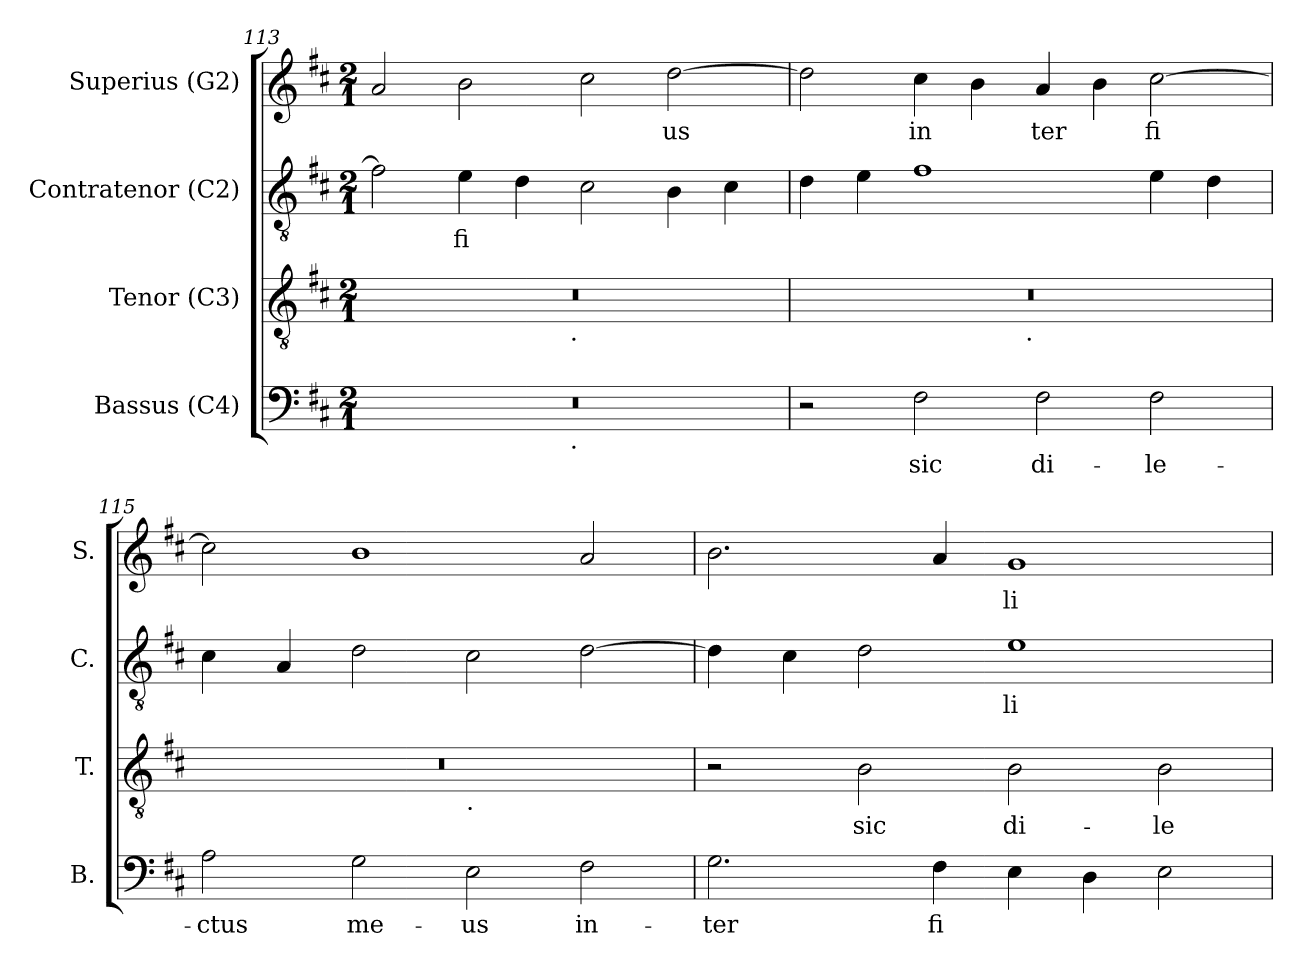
**kern	**text	**kern	**text	**kern	**text	**kern	**text
*part4	*part4	*part3	*part3	*part2	*part2	*part1	*part1
*staff4	*staff4	*staff3	*staff3	*staff2	*staff2	*staff1	*staff1
*I"Bassus (C4)	*	*I"Tenor (C3)	*	*I"Contratenor (C2)	*	*I"Superius (G2)	*
*I'B.	*	*I'T.	*	*I'C.	*	*I'S.	*
*clefF4	*	*clefGv2	*	*clefGv2	*	*clefG2	*
*k[f#c#]	*	*k[f#c#]	*	*k[f#c#]	*	*k[f#c#]	*
*D:	*	*D:	*	*D:	*	*D:	*
*M2/1	*	*M2/1	*	*M2/1	*	*M2/1	*
=113	=113	=113	=113	=113	=113	=113	=113
!	!	!	!	!	!LO:LY:b:cj	!	!LO:LY:b:cj
*^	*	*^	*	*	*	*	*
0r	2ryy	.	0r	2ryy	.	2f#\]	.	2a/	--
!	!	!	!	!	!	!	!LO:LY:b:cj	!	!LO:LY:b:cj
.	4ryy	.	.	4ryy	.	4e\	fi-	2b\	--
!	!	!	!	!	!	!	!LO:LY:b:cj	!	!
.	8...ryy	.	.	8...ryy	.	4d\	--	.	.
!	!	!	!	!LO:TX:b:t=.	!	!	!	!	!
!	!LO:TX:b:t=.	!	!	!	!	!	!	!	!
.	1ryy	.	.	1ryy	.	.	.	.	.
!	!	!	!	!	!	!	!LO:LY:b:cj	!	!LO:LY:b:cj
.	.	.	.	.	.	2c#\	--	2cc#\	--
!	!	!	!	!	!	!	!LO:LY:b:cj	!	!LO:LY:b:cj
.	.	.	.	.	.	4B\	--	[>2dd\	-us
!	!	!	!	!	!	!	!LO:LY:b:cj	!	!
.	.	.	.	.	.	4c#\	--	.	.
.	64ryy	.	.	64ryy	.	.	.	.	.
=114	=114	=114	=114	=114	=114	=114	=114	=114	=114
!	!	!	!	!	!	!	!LO:LY:b:cj	!	!LO:LY:b:cj
*v	*v	*	*	*	*	*	*	*	*
2r	.	0r	2ryy	.	4d\	--	2dd\]	.
!	!	!	!	!	!	!LO:LY:b:cj	!	!
.	.	.	.	.	4e\	--	.	.
!	!LO:LY:b:cj	!	!	!	!	!LO:LY:b:cj	!	!LO:LY:b:cj
2F#\	sic	.	4ryy	.	1f#	--	4cc#\	in-
!	!	!	!	!	!	!	!	!LO:LY:b:cj
.	.	.	8...ryy	.	.	.	4b\	--
!	!	!	!LO:TX:b:t=.	!	!	!	!	!
.	.	.	1ryy	.	.	.	.	.
!	!LO:LY:b:cj	!	!	!	!	!	!	!LO:LY:b:cj
2F#\	di-	.	.	.	.	.	4a/	-ter
!	!	!	!	!	!	!	!	!LO:LY:b:cj
.	.	.	.	.	.	.	4b\	.
!	!LO:LY:b:cj	!	!	!	!	!LO:LY:b:cj	!	!LO:LY:b:cj
2F#\	-le-	.	.	.	4e\	--	[<2cc#\	fi-
!	!	!	!	!	!	!LO:LY:b:cj	!	!
.	.	.	.	.	4d\	--	.	.
.	.	.	64ryy	.	.	.	.	.
!!LO:LB:g=z
=115	=115	=115	=115	=115	=115	=115	=115	=115
!	!LO:LY:b:cj	!	!	!	!	!LO:LY:b:cj	!	!LO:LY:b:cj
2A\	-ctus	0r	1ryy	.	4c#\	--	2cc#\]	--
!	!	!	!	!	!	!LO:LY:b:cj	!	!
.	.	.	.	.	4A/	--	.	.
!	!LO:LY:b:cj	!	!	!	!	!LO:LY:b:cj	!	!LO:LY:b:cj
2G\	me-	.	.	.	2d\	--	1b	--
!	!	!	!LO:TX:b:t=.	!	!	!	!	!
!	!LO:LY:b:cj	!	!	!	!	!LO:LY:b:cj	!	!
2E\	-us	.	1ryy	.	2c#\	--	.	.
!	!LO:LY:b:cj	!	!	!	!	!LO:LY:b:cj	!	!LO:LY:b:cj
2F#\	in-	.	.	.	[>2d\	--	2a/	--
=116	=116	=116	=116	=116	=116	=116	=116	=116
!	!LO:LY:b:cj	!	!	!	!	!LO:LY:b:cj	!	!LO:LY:b:cj
*	*	*v	*v	*	*	*	*	*
2.G\	-ter	2r	.	4d\]	--	2.b\	--
!	!	!	!	!	!LO:LY:b:cj	!	!
.	.	.	.	4c#\	--	.	.
!	!	!	!LO:LY:b:cj	!	!LO:LY:b:cj	!	!
.	.	2B\	sic	2d\	--	.	.
!	!LO:LY:b:cj	!	!	!	!	!	!LO:LY:b:cj
4F#\	fi-	.	.	.	.	4a/	--
!	!LO:LY:b:cj	!	!LO:LY:b:cj	!	!LO:LY:b:cj	!	!LO:LY:b:cj
4E\	--	2B\	di-	1e	-li-	1g	-li-
!	!LO:LY:b:cj	!	!	!	!	!	!
4D\	--	.	.	.	.	.	.
!	!LO:LY:b:cj	!	!LO:LY:b:cj	!	!	!	!
2E\	--	2B\	-le-	.	.	.	.
=	=	=	=	=	=	=	=
*-	*-	*-	*-	*-	*-	*-	*-
